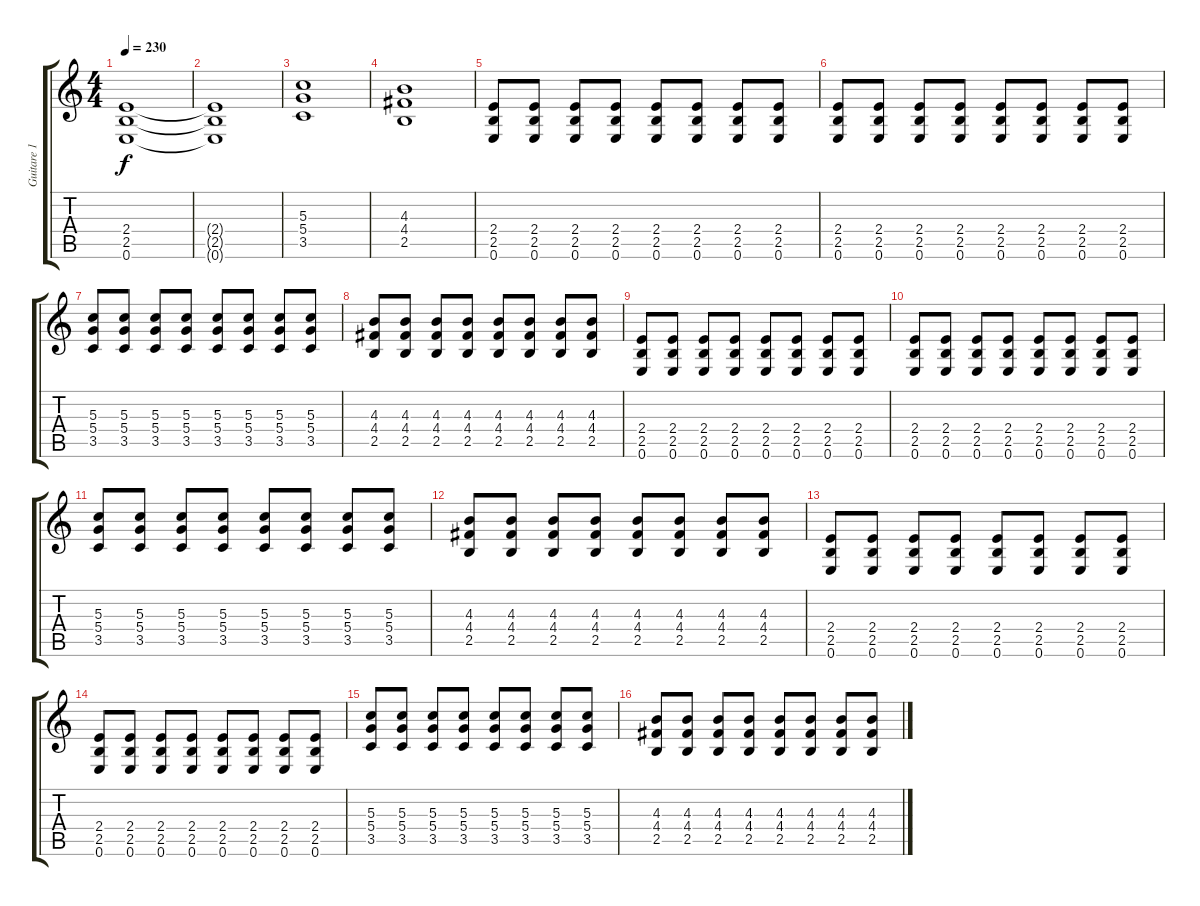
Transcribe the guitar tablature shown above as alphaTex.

\track ("Guitare 1" "Guitare 1") {instrument distortionguitar}
\staff {score tabs}
\tuning (E4 B3 G3 D3 A2 E2) {hide}
\ts (4 4)
\tempo 230
\clef g2
\ks c
(2.4 2.5 0.6).1{dy f} |
(2.4{t} 2.5{t} 0.6{t}).1 |
(5.3 5.4 3.5).1 |
(4.3 4.4 2.5).1 |
(2.4 2.5 0.6).8 (2.4 2.5 0.6).8 (2.4 2.5 0.6).8 (2.4 2.5 0.6).8 (2.4 2.5 0.6).8 (2.4 2.5 0.6).8 (2.4 2.5 0.6).8 (2.4 2.5 0.6).8 |
(2.4 2.5 0.6).8 (2.4 2.5 0.6).8 (2.4 2.5 0.6).8 (2.4 2.5 0.6).8 (2.4 2.5 0.6).8 (2.4 2.5 0.6).8 (2.4 2.5 0.6).8 (2.4 2.5 0.6).8 |
(5.3 5.4 3.5).8 (5.3 5.4 3.5).8 (5.3 5.4 3.5).8 (5.3 5.4 3.5).8 (5.3 5.4 3.5).8 (5.3 5.4 3.5).8 (5.3 5.4 3.5).8 (5.3 5.4 3.5).8 |
(4.3 4.4 2.5).8 (4.3 4.4 2.5).8 (4.3 4.4 2.5).8 (4.3 4.4 2.5).8 (4.3 4.4 2.5).8 (4.3 4.4 2.5).8 (4.3 4.4 2.5).8 (4.3 4.4 2.5).8 |
(2.4 2.5 0.6).8 (2.4 2.5 0.6).8 (2.4 2.5 0.6).8 (2.4 2.5 0.6).8 (2.4 2.5 0.6).8 (2.4 2.5 0.6).8 (2.4 2.5 0.6).8 (2.4 2.5 0.6).8 |
(2.4 2.5 0.6).8 (2.4 2.5 0.6).8 (2.4 2.5 0.6).8 (2.4 2.5 0.6).8 (2.4 2.5 0.6).8 (2.4 2.5 0.6).8 (2.4 2.5 0.6).8 (2.4 2.5 0.6).8 |
(5.3 5.4 3.5).8 (5.3 5.4 3.5).8 (5.3 5.4 3.5).8 (5.3 5.4 3.5).8 (5.3 5.4 3.5).8 (5.3 5.4 3.5).8 (5.3 5.4 3.5).8 (5.3 5.4 3.5).8 |
(4.3 4.4 2.5).8 (4.3 4.4 2.5).8 (4.3 4.4 2.5).8 (4.3 4.4 2.5).8 (4.3 4.4 2.5).8 (4.3 4.4 2.5).8 (4.3 4.4 2.5).8 (4.3 4.4 2.5).8 |
(2.4 2.5 0.6).8 (2.4 2.5 0.6).8 (2.4 2.5 0.6).8 (2.4 2.5 0.6).8 (2.4 2.5 0.6).8 (2.4 2.5 0.6).8 (2.4 2.5 0.6).8 (2.4 2.5 0.6).8 |
(2.4 2.5 0.6).8 (2.4 2.5 0.6).8 (2.4 2.5 0.6).8 (2.4 2.5 0.6).8 (2.4 2.5 0.6).8 (2.4 2.5 0.6).8 (2.4 2.5 0.6).8 (2.4 2.5 0.6).8 |
(5.3 5.4 3.5).8 (5.3 5.4 3.5).8 (5.3 5.4 3.5).8 (5.3 5.4 3.5).8 (5.3 5.4 3.5).8 (5.3 5.4 3.5).8 (5.3 5.4 3.5).8 (5.3 5.4 3.5).8 |
(4.3 4.4 2.5).8 (4.3 4.4 2.5).8 (4.3 4.4 2.5).8 (4.3 4.4 2.5).8 (4.3 4.4 2.5).8 (4.3 4.4 2.5).8 (4.3 4.4 2.5).8 (4.3 4.4 2.5).8
